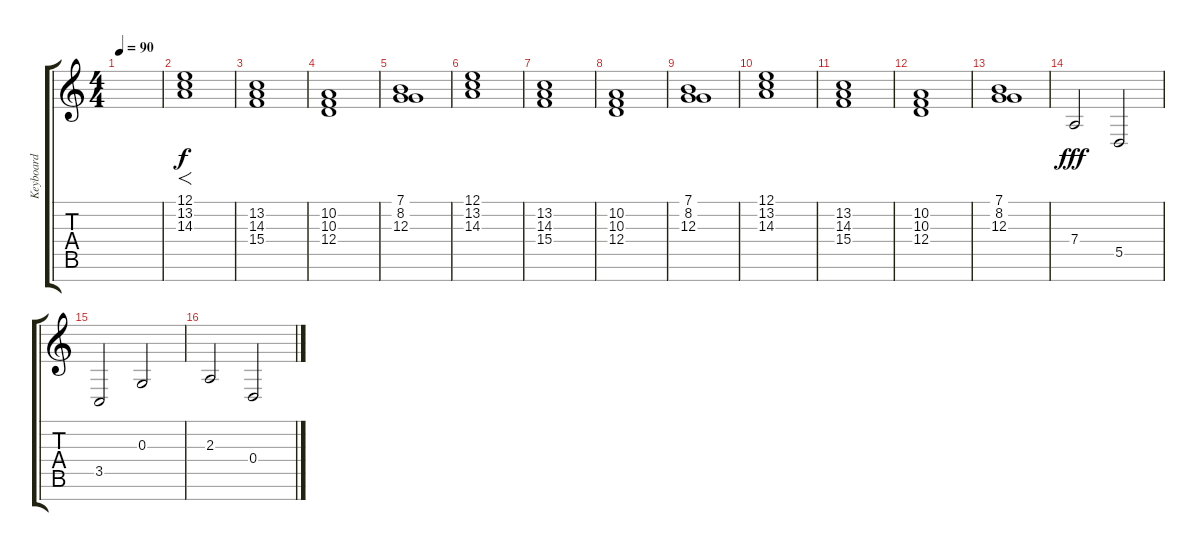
\track ("Keyboard" "Keyboard") {instrument stringensemble2}
\staff {score tabs}
\tuning (E4 B3 G3 D3 A2 E2 B1) {hide}
\ts (4 4)
\tempo 90
\clef g2
\ks aminor
|
(12.1 13.2 14.3).1{f} |
(13.2 14.3 15.4).1 |
(10.2 10.3 12.4).1 |
(7.1 8.2 12.3).1 |
(12.1 13.2 14.3).1 |
(13.2 14.3 15.4).1 |
(10.2 10.3 12.4).1 |
(7.1 8.2 12.3).1 |
(12.1 13.2 14.3).1 |
(13.2 14.3 15.4).1 |
(10.2 10.3 12.4).1 |
(7.1 8.2 12.3).1 |
7.4.2{dy fff volume 16} 5.5.2 |
3.5.2 0.3.2 |
2.3.2 0.4.2
